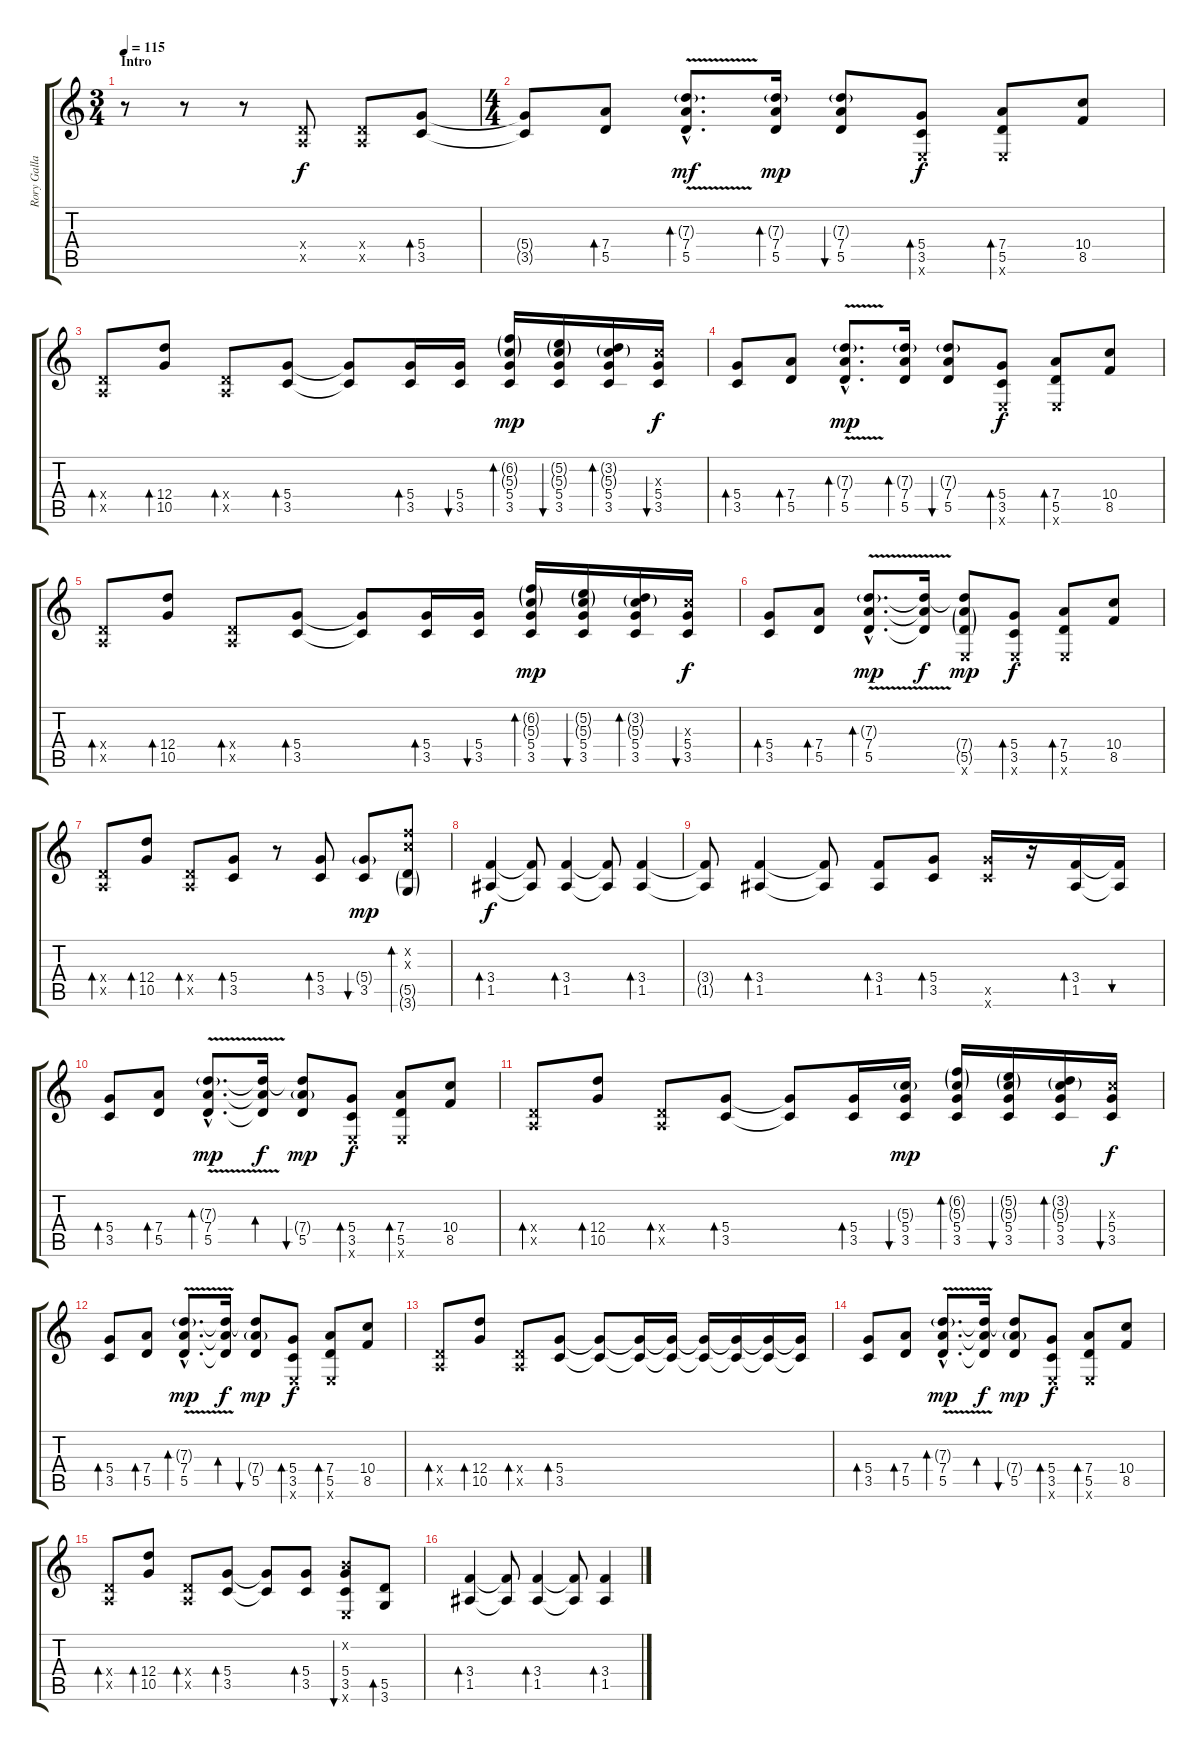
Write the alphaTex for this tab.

\track ("Rory Gallagher Rhythm" "Rory Galla") {instrument distortionguitar}
\staff {score tabs}
\tuning (E4 B3 G3 D3 A2 E2) {hide}
\ts (3 4)
\section ("" "Intro")
\tempo 115
\clef g2
\ks c
r.8{dy f instrument distortionguitar} r.8 r.8 (0.4{x} 0.5{x}).8 (0.4{x} 0.5{x}).8 (5.4 3.5).8{bd 480} |
\ts (4 4)
(5.4{t} 3.5{t}).8 (7.4 5.5).8{bd 120} (7.3{g hac} 7.4{v hac} 5.5{hac}).8{d bd 120 dy mf} (7.3{g} 7.4 5.5).16{bd 120 dy mp} (7.3{g} 7.4 5.5).8{bu 120} (5.4 3.5 0.6{x}).8{bd 120 dy f} (7.4 5.5 0.6{x}).8{bd 120} (10.4 8.5).8 |
(0.4{x} 0.5{x}).8{bd 120} (12.4 10.5).8{bd 120} (0.4{x} 0.5{x}).8{bd 120} (5.4 3.5).8{bd 120} (5.4{t} 3.5{t}).8 (5.4 3.5).16{bd 30} (5.4 3.5).16{bu 30} (6.2{g} 5.3{g} 5.4 3.5).16{bd 30 dy mp} (5.2{g} 5.3{g} 5.4 3.5).16{bu 30} (3.2{g} 5.3{g} 5.4 3.5).16{bd 30} (5.3{x} 5.4 3.5).16{bu 30 dy f} |
(5.4 3.5).8{bd 120} (7.4 5.5).8{bd 120} (7.3{v g hac} 7.4{hac} 5.5{hac}).8{d bd 120 dy mp} (7.3{g} 7.4 5.5).16{bd 120} (7.3{g} 7.4 5.5).8{bu 120} (5.4 3.5 0.6{x}).8{bd 120 dy f} (7.4 5.5 0.6{x}).8{bd 120} (10.4 8.5).8 |
(0.4{x} 0.5{x}).8{bd 120} (12.4 10.5).8{bd 120} (0.4{x} 0.5{x}).8{bd 120} (5.4 3.5).8{bd 120} (5.4{t} 3.5{t}).8 (5.4 3.5).16{bd 30} (5.4 3.5).16{bu 30} (6.2{g} 5.3{g} 5.4 3.5).16{bd 30 dy mp} (5.2{g} 5.3{g} 5.4 3.5).16{bu 30} (3.2{g} 5.3{g} 5.4 3.5).16{bd 30} (5.3{x} 5.4 3.5).16{bu 30 dy f} |
(5.4 3.5).8{bd 120} (7.4 5.5).8{bd 120} (7.3{v g hac} 7.4{hac} 5.5{hac}).8{d bd 120 dy mp} (7.3{t} 7.4{t} 5.5{t}).16{dy f} (7.3{t} 7.4{g} 5.5{g} 0.6{x}).8{dy mp} (5.4 3.5 0.6{x}).8{bd 120 dy f} (7.4 5.5 0.6{x}).8{bd 120} (10.4 8.5).8 |
(0.4{x} 0.5{x}).8{bd 120} (12.4 10.5).8{bd 120} (0.4{x} 0.5{x}).8{bd 120} (5.4 3.5).8{bd 120} r.8 (5.4 3.5).8{bd 30} (5.4{g} 3.5).8{bu 30 dy mp} (6.2{x} 5.3{x} 5.5{g} 3.6{g}).8{bd 30} |
(3.4 1.5).4{bd 120 dy f} (3.4{t} 1.5{t}).8 (3.4 1.5).4{bd 120} (3.4{t} 1.5{t}).8 (3.4 1.5).4{bd 120} |
(3.4{t} 1.5{t}).8 (3.4 1.5).4{bd 120} (3.4{t} 1.5{t}).8 (3.4 1.5).8{bd 120} (5.4 3.5).8{bd 120} (10.5{x} 8.6{x}).16 r.16 (3.4 1.5).16{bd 120} (3.4{t} 1.5{t}).16{bu 120} |
(5.4 3.5).8{bd 120} (7.4 5.5).8{bd 120} (7.3{v g hac} 7.4{hac} 5.5{hac}).8{d bd 120 dy mp} (7.3{t} 7.4{t} 5.5{t}).16{bd 120 dy f} (7.3{t} 7.4{g} 5.5).8{bu 120 dy mp} (5.4 3.5 0.6{x}).8{bd 120 dy f} (7.4 5.5 0.6{x}).8{bd 120} (10.4 8.5).8 |
(0.4{x} 0.5{x}).8{bd 120} (12.4 10.5).8{bd 120} (0.4{x} 0.5{x}).8{bd 120} (5.4 3.5).8{bd 120} (5.4{t} 3.5{t}).8 (5.4 3.5).16{bd 30} (5.3{g} 5.4 3.5).16{bu 30 dy mp} (6.2{g} 5.3{g} 5.4 3.5).16{bd 30} (5.2{g} 5.3{g} 5.4 3.5).16{bu 30} (3.2{g} 5.3{g} 5.4 3.5).16{bd 30} (5.3{x} 5.4 3.5).16{bu 30 dy f} |
(5.4 3.5).8{bd 120} (7.4 5.5).8{bd 120} (7.3{v g hac} 7.4{hac} 5.5{hac}).8{d bd 120 dy mp} (7.3{t} 7.4{t} 5.5{t}).16{bd 120 dy f} (7.3{t} 7.4{g} 5.5).8{bu 120 dy mp} (5.4 3.5 0.6{x}).8{bd 120 dy f} (7.4 5.5 0.6{x}).8{bd 120} (10.4 8.5).8 |
(0.4{x} 0.5{x}).8{bd 120} (12.4 10.5).8{bd 120} (0.4{x} 0.5{x}).8{bd 120} (5.4 3.5).8{bd 120} (5.4{t} 3.5{t}).8 (5.4{t} 3.5{t}).16 (5.4{t} 3.5{t}).16 (5.4{t} 3.5{t}).16 (5.4{t} 3.5{t}).16 (5.4{t} 3.5{t}).16 (5.4{t} 3.5{t}).16 |
(5.4 3.5).8{bd 120} (7.4 5.5).8{bd 120} (7.3{v g hac} 7.4{hac} 5.5{hac}).8{d bd 120 dy mp} (7.3{t} 7.4{t} 5.5{t}).16{bd 120 dy f} (7.3{t} 7.4{g} 5.5).8{bu 120 dy mp} (5.4 3.5 0.6{x}).8{bd 120 dy f} (7.4 5.5 0.6{x}).8{bd 120} (10.4 8.5).8 |
(0.4{x} 0.5{x}).8{bd 120} (12.4 10.5).8{bd 120} (0.4{x} 0.5{x}).8{bd 120} (5.4 3.5).8{bd 120} (5.4{t} 3.5{t}).8 (5.4 3.5).8{bd 30} (0.2{x} 5.4 3.5 0.6{x}).8{bu 30} (5.5 3.6).8{bd 30} |
(3.4 1.5).4{bd 120} (3.4{t} 1.5{t}).8 (3.4 1.5).4{bd 120} (3.4{t} 1.5{t}).8 (3.4 1.5).4{bd 120}
